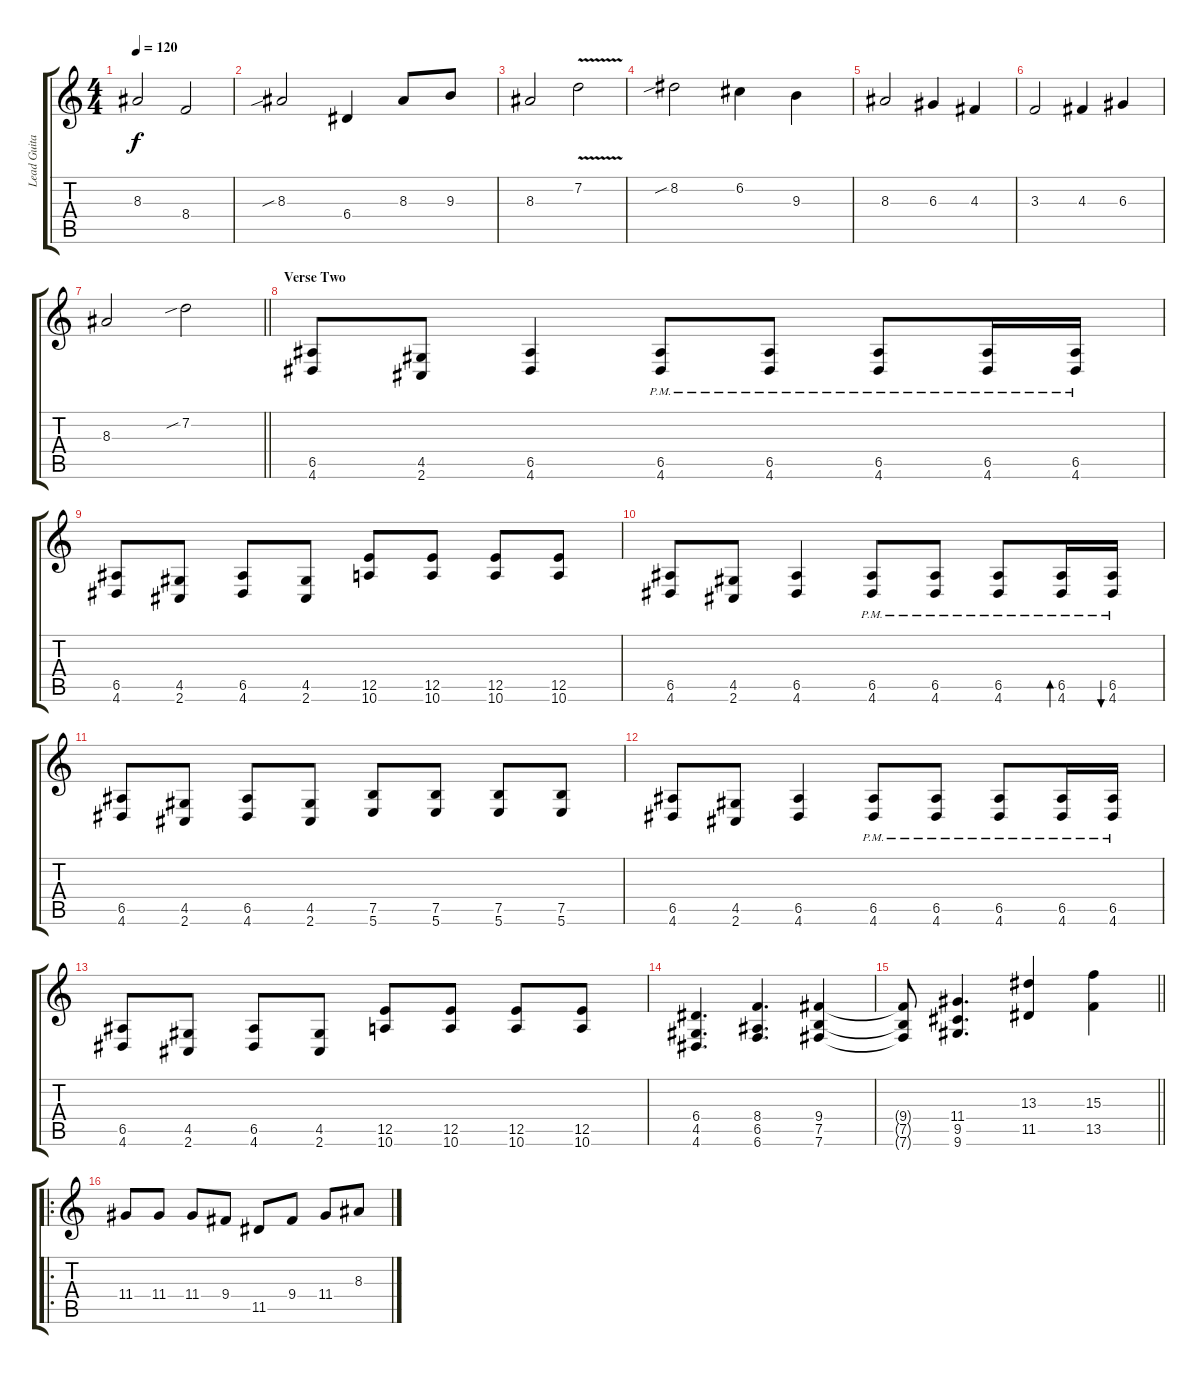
\track ("Lead Guitar" "Lead Guita") {instrument distortionguitar}
\staff {score tabs}
\tuning (B3 G3 D3 A2 E2 B1) {hide}
\ts (4 4)
\tempo 120
\clef g2
\ks c
8.3.2{dy f} 8.4.2 |
8.3{sib}.2 6.4.4 8.3.8 9.3.8 |
8.3.2 7.2{v}.2 |
8.2{sib}.2 6.2.4 9.3.4 |
8.3.2 6.3.4 4.3.4 |
3.3.2 4.3.4 6.3.4 |
\barLineRight lightlight
8.3.2 7.2{sib}.2 |
\section ("" "Verse Two")
(6.5 4.6).8 (4.5 2.6).8 (6.5 4.6).4 (6.5{pm} 4.6{pm}).8 (6.5{pm} 4.6{pm}).8 (6.5{pm} 4.6{pm}).8 (6.5{pm} 4.6{pm}).16 (6.5{pm} 4.6{pm}).16 |
(6.5 4.6).8 (4.5 2.6).8 (6.5 4.6).8 (4.5 2.6).8 (12.5 10.6).8 (12.5 10.6).8 (12.5 10.6).8 (12.5 10.6).8 |
(6.5 4.6).8 (4.5 2.6).8 (6.5 4.6).4 (6.5{pm} 4.6{pm}).8 (6.5{pm} 4.6{pm}).8 (6.5{pm} 4.6{pm}).8 (6.5{pm} 4.6{pm}).16{bd 60} (6.5{pm} 4.6{pm}).16{bu 60} |
(6.5 4.6).8 (4.5 2.6).8 (6.5 4.6).8 (4.5 2.6).8 (7.5 5.6).8 (7.5 5.6).8 (7.5 5.6).8 (7.5 5.6).8 |
(6.5 4.6).8 (4.5 2.6).8 (6.5 4.6).4 (6.5{pm} 4.6{pm}).8 (6.5{pm} 4.6{pm}).8 (6.5{pm} 4.6{pm}).8 (6.5{pm} 4.6{pm}).16 (6.5{pm} 4.6{pm}).16 |
(6.5 4.6).8 (4.5 2.6).8 (6.5 4.6).8 (4.5 2.6).8 (12.5 10.6).8 (12.5 10.6).8 (12.5 10.6).8 (12.5 10.6).8 |
(6.4 4.5 4.6).4{d} (8.4 6.5 6.6).4{d} (9.4 7.5 7.6).4 |
\barLineRight lightlight
(9.4{t} 7.5{t} 7.6{t}).8 (11.4 9.5 9.6).4{d} (13.3 11.5).4 (15.3 13.5).4 |
\ro
11.4.8 11.4.8 11.4.8 9.4.8 11.5.8 9.4.8 11.4.8 8.3.8
